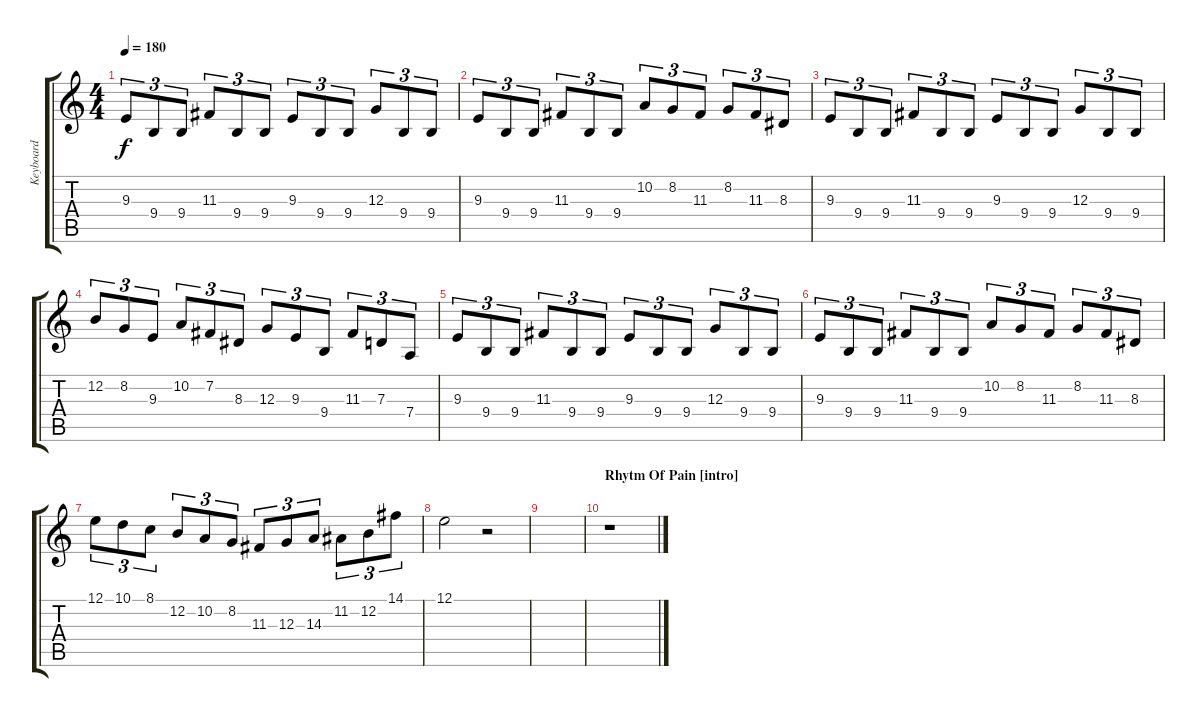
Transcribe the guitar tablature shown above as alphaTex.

\track ("Keyboard" "Keyboard") {instrument choiraahs}
\staff {score tabs}
\tuning (E4 B3 G3 D3 A2 E2) {hide}
\ts (4 4)
\tempo 180
\clef g2
\ks c
9.3.8{tu (3 2) dy f} 9.4.8{tu (3 2)} 9.4.8{tu (3 2)} 11.3.8{tu (3 2)} 9.4.8{tu (3 2)} 9.4.8{tu (3 2)} 9.3.8{tu (3 2)} 9.4.8{tu (3 2)} 9.4.8{tu (3 2)} 12.3.8{tu (3 2)} 9.4.8{tu (3 2)} 9.4.8{tu (3 2)} |
9.3.8{tu (3 2)} 9.4.8{tu (3 2)} 9.4.8{tu (3 2)} 11.3.8{tu (3 2)} 9.4.8{tu (3 2)} 9.4.8{tu (3 2)} 10.2.8{tu (3 2)} 8.2.8{tu (3 2)} 11.3.8{tu (3 2)} 8.2.8{tu (3 2)} 11.3.8{tu (3 2)} 8.3.8{tu (3 2)} |
9.3.8{tu (3 2)} 9.4.8{tu (3 2)} 9.4.8{tu (3 2)} 11.3.8{tu (3 2)} 9.4.8{tu (3 2)} 9.4.8{tu (3 2)} 9.3.8{tu (3 2)} 9.4.8{tu (3 2)} 9.4.8{tu (3 2)} 12.3.8{tu (3 2)} 9.4.8{tu (3 2)} 9.4.8{tu (3 2)} |
12.2.8{tu (3 2)} 8.2.8{tu (3 2)} 9.3.8{tu (3 2)} 10.2.8{tu (3 2)} 7.2.8{tu (3 2)} 8.3.8{tu (3 2)} 12.3.8{tu (3 2)} 9.3.8{tu (3 2)} 9.4.8{tu (3 2)} 11.3.8{tu (3 2)} 7.3.8{tu (3 2)} 7.4.8{tu (3 2)} |
9.3.8{tu (3 2)} 9.4.8{tu (3 2)} 9.4.8{tu (3 2)} 11.3.8{tu (3 2)} 9.4.8{tu (3 2)} 9.4.8{tu (3 2)} 9.3.8{tu (3 2)} 9.4.8{tu (3 2)} 9.4.8{tu (3 2)} 12.3.8{tu (3 2)} 9.4.8{tu (3 2)} 9.4.8{tu (3 2)} |
9.3.8{tu (3 2)} 9.4.8{tu (3 2)} 9.4.8{tu (3 2)} 11.3.8{tu (3 2)} 9.4.8{tu (3 2)} 9.4.8{tu (3 2)} 10.2.8{tu (3 2)} 8.2.8{tu (3 2)} 11.3.8{tu (3 2)} 8.2.8{tu (3 2)} 11.3.8{tu (3 2)} 8.3.8{tu (3 2)} |
12.1.8{tu (3 2)} 10.1.8{tu (3 2)} 8.1.8{tu (3 2)} 12.2.8{tu (3 2)} 10.2.8{tu (3 2)} 8.2.8{tu (3 2)} 11.3.8{tu (3 2)} 12.3.8{tu (3 2)} 14.3.8{tu (3 2)} 11.2.8{tu (3 2)} 12.2.8{tu (3 2)} 14.1.8{tu (3 2)} |
12.1.2 r.2 |
|
\section ("" "Rhytm Of Pain [intro]")
r.1
